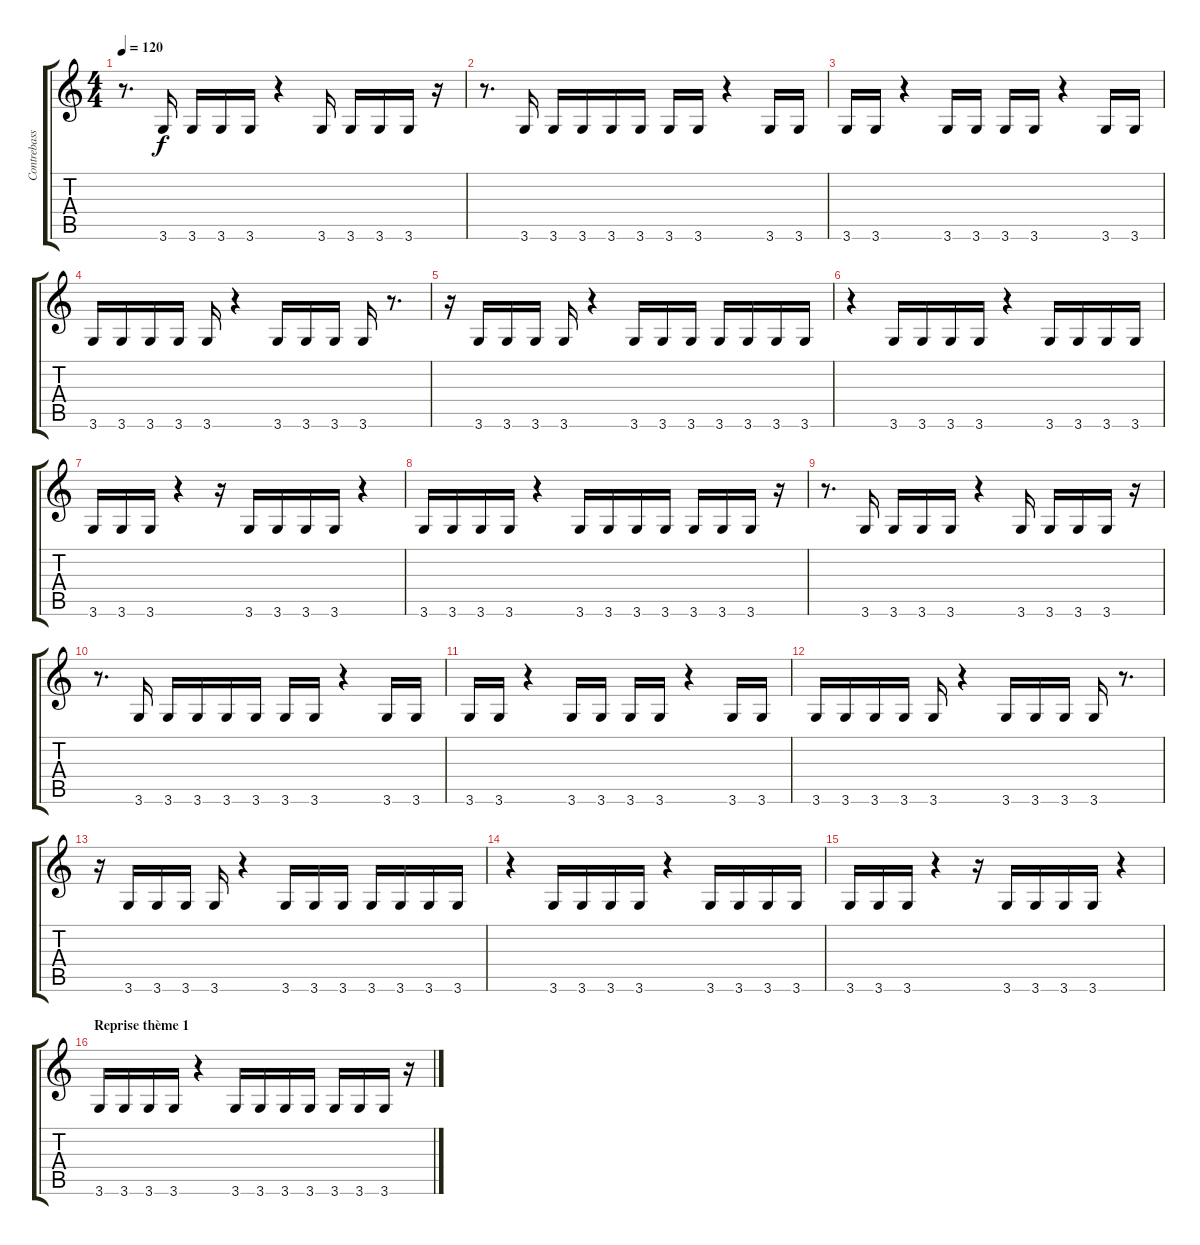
\track ("Contrebass" "Contrebass") {instrument contrabass}
\staff {score tabs}
\tuning (E4 B3 G3 D3 A2 E2) {hide}
\ts (4 4)
\tempo 120
\clef g2
\ks c
r.8{d dy f} 3.6.16 3.6.16 3.6.16 3.6.16 r.4 3.6.16 3.6.16 3.6.16 3.6.16 r.16 |
r.8{d} 3.6.16 3.6.16 3.6.16 3.6.16 3.6.16 3.6.16 3.6.16 r.4 3.6.16 3.6.16 |
3.6.16 3.6.16 r.4 3.6.16 3.6.16 3.6.16 3.6.16 r.4 3.6.16 3.6.16 |
3.6.16 3.6.16 3.6.16 3.6.16 3.6.16 r.4 3.6.16 3.6.16 3.6.16 3.6.16 r.8{d} |
r.16 3.6.16 3.6.16 3.6.16 3.6.16 r.4 3.6.16 3.6.16 3.6.16 3.6.16 3.6.16 3.6.16 3.6.16 |
r.4 3.6.16 3.6.16 3.6.16 3.6.16 r.4 3.6.16 3.6.16 3.6.16 3.6.16 |
3.6.16 3.6.16 3.6.16 r.4 r.16 3.6.16 3.6.16 3.6.16 3.6.16 r.4 |
3.6.16 3.6.16 3.6.16 3.6.16 r.4 3.6.16 3.6.16 3.6.16 3.6.16 3.6.16 3.6.16 3.6.16 r.16 |
r.8{d} 3.6.16 3.6.16 3.6.16 3.6.16 r.4 3.6.16 3.6.16 3.6.16 3.6.16 r.16 |
r.8{d} 3.6.16 3.6.16 3.6.16 3.6.16 3.6.16 3.6.16 3.6.16 r.4 3.6.16 3.6.16 |
3.6.16 3.6.16 r.4 3.6.16 3.6.16 3.6.16 3.6.16 r.4 3.6.16 3.6.16 |
3.6.16 3.6.16 3.6.16 3.6.16 3.6.16 r.4 3.6.16 3.6.16 3.6.16 3.6.16 r.8{d} |
r.16 3.6.16 3.6.16 3.6.16 3.6.16 r.4 3.6.16 3.6.16 3.6.16 3.6.16 3.6.16 3.6.16 3.6.16 |
r.4 3.6.16 3.6.16 3.6.16 3.6.16 r.4 3.6.16 3.6.16 3.6.16 3.6.16 |
3.6.16 3.6.16 3.6.16 r.4 r.16 3.6.16 3.6.16 3.6.16 3.6.16 r.4 |
\section ("" "Reprise thème 1")
3.6.16 3.6.16 3.6.16 3.6.16 r.4 3.6.16 3.6.16 3.6.16 3.6.16 3.6.16 3.6.16 3.6.16 r.16
